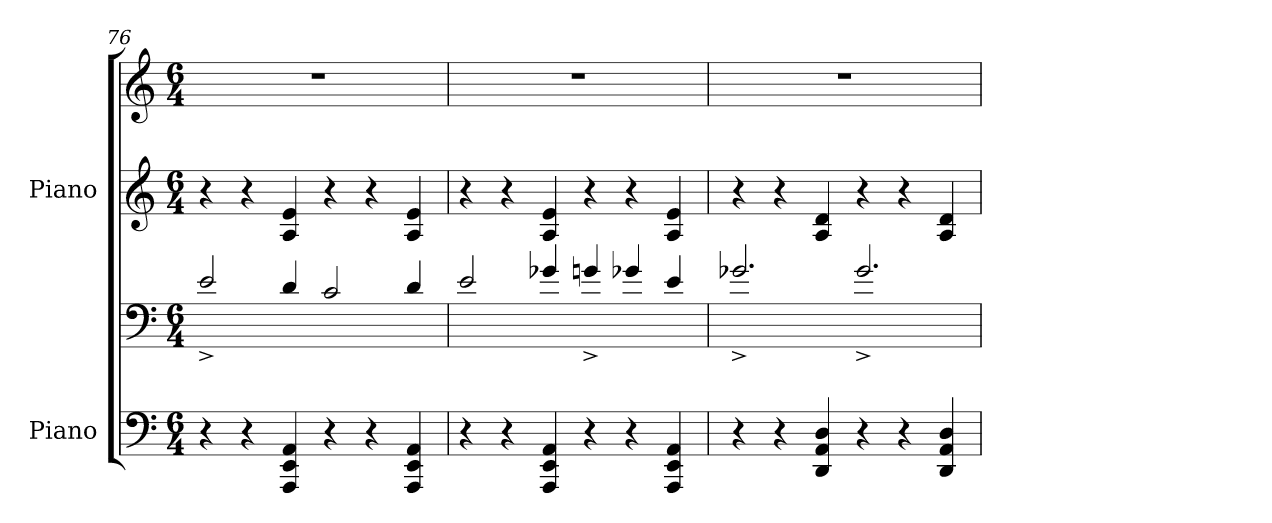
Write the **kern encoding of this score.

**kern	**kern	**kern	**kern
*part2	*part2	*part1	*part1
*staff4	*staff3	*staff2	*staff1
*I"Piano	*	*I"Piano	*
*I'Pno.	*	*I'Pno.	*
*clefF4	*clefF4	*clefG2	*clefG2
*k[]	*k[]	*k[]	*k[]
*M6/4	*M6/4	*M6/4	*M6/4
=76	=76	=76	=76
4r	2e^/	4r	1.r
4r	.	4r	.
4AAA/ 4EE/ 4AA/	4d/	4A/ 4e/	.
4r	2c/	4r	.
4r	.	4r	.
4AAA/ 4EE/ 4AA/	4d/	4A/ 4e/	.
=77	=77	=77	=77
4r	2e/	4r	1.r
4r	.	4r	.
4AAA/ 4EE/ 4AA/	4g-X/	4A/ 4e/	.
4r	4gn^/	4r	.
4r	4g-X/	4r	.
4AAA/ 4EE/ 4AA/	4e/	4A/ 4e/	.
!!LO:PB:g=z
=78	=78	=78	=78
4r	2.g-X^/	4r	1.r
4r	.	4r	.
4DD/ 4AA/ 4D/	.	4A/ 4d/	.
4r	2.g-^/	4r	.
4r	.	4r	.
4DD/ 4AA/ 4D/	.	4A/ 4d/	.
=	=	=	=
*-	*-	*-	*-
